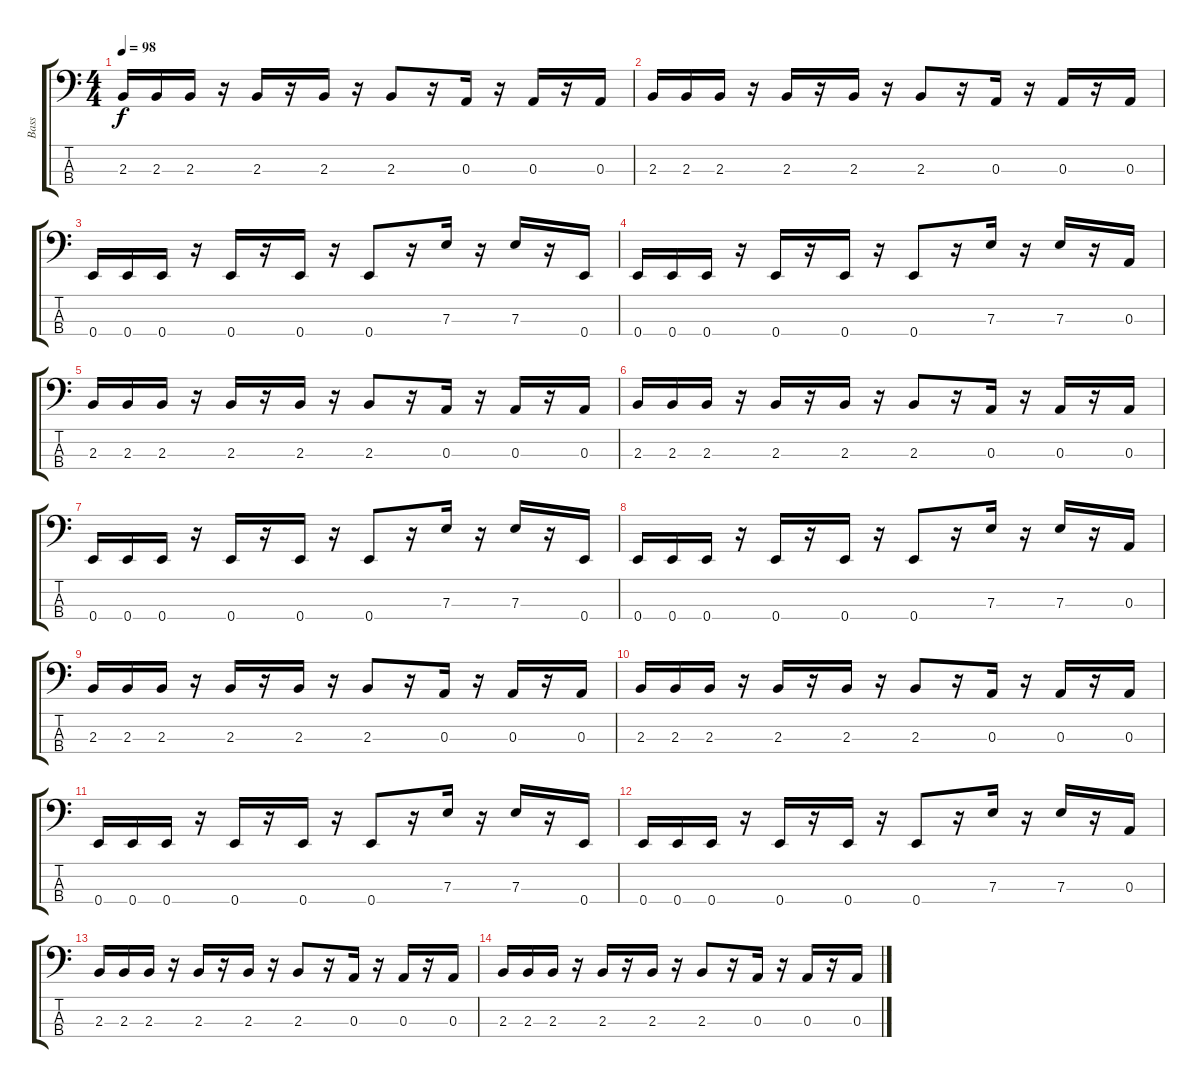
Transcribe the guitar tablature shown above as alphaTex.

\track ("Bass" "Bass") {instrument electricbassfinger}
\staff {score tabs}
\tuning (G2 D2 A1 E1) {hide}
\ts (4 4)
\tempo 98
\clef f4
\ks c
2.3.16{dy f} 2.3.16 2.3.16 r.16 2.3.16 r.16 2.3.16 r.16 2.3.8 r.16 0.3.16 r.16 0.3.16 r.16 0.3.16 |
2.3.16 2.3.16 2.3.16 r.16 2.3.16 r.16 2.3.16 r.16 2.3.8 r.16 0.3.16 r.16 0.3.16 r.16 0.3.16 |
0.4.16 0.4.16 0.4.16 r.16 0.4.16 r.16 0.4.16 r.16 0.4.8 r.16 7.3.16 r.16 7.3.16 r.16 0.4.16 |
0.4.16 0.4.16 0.4.16 r.16 0.4.16 r.16 0.4.16 r.16 0.4.8 r.16 7.3.16 r.16 7.3.16 r.16 0.3.16 |
2.3.16 2.3.16 2.3.16 r.16 2.3.16 r.16 2.3.16 r.16 2.3.8 r.16 0.3.16 r.16 0.3.16 r.16 0.3.16 |
2.3.16 2.3.16 2.3.16 r.16 2.3.16 r.16 2.3.16 r.16 2.3.8 r.16 0.3.16 r.16 0.3.16 r.16 0.3.16 |
0.4.16 0.4.16 0.4.16 r.16 0.4.16 r.16 0.4.16 r.16 0.4.8 r.16 7.3.16 r.16 7.3.16 r.16 0.4.16 |
0.4.16 0.4.16 0.4.16 r.16 0.4.16 r.16 0.4.16 r.16 0.4.8 r.16 7.3.16 r.16 7.3.16 r.16 0.3.16 |
2.3.16 2.3.16 2.3.16 r.16 2.3.16 r.16 2.3.16 r.16 2.3.8 r.16 0.3.16 r.16 0.3.16 r.16 0.3.16 |
2.3.16 2.3.16 2.3.16 r.16 2.3.16 r.16 2.3.16 r.16 2.3.8 r.16 0.3.16 r.16 0.3.16 r.16 0.3.16 |
0.4.16 0.4.16 0.4.16 r.16 0.4.16 r.16 0.4.16 r.16 0.4.8 r.16 7.3.16 r.16 7.3.16 r.16 0.4.16 |
0.4.16 0.4.16 0.4.16 r.16 0.4.16 r.16 0.4.16 r.16{volume 9} 0.4.8 r.16 7.3.16 r.16 7.3.16{volume 8} r.16 0.3.16 |
2.3.16 2.3.16 2.3.16{volume 7} r.16 2.3.16 r.16 2.3.16{volume 6} r.16 2.3.8 r.16 0.3.16{volume 4} r.16 0.3.16 r.16 0.3.16 |
2.3.16 2.3.16{volume 3} 2.3.16 r.16 2.3.16 r.16 2.3.16 r.16{volume 1} 2.3.8 r.16 0.3.16 r.16 0.3.16 r.16 0.3.16
